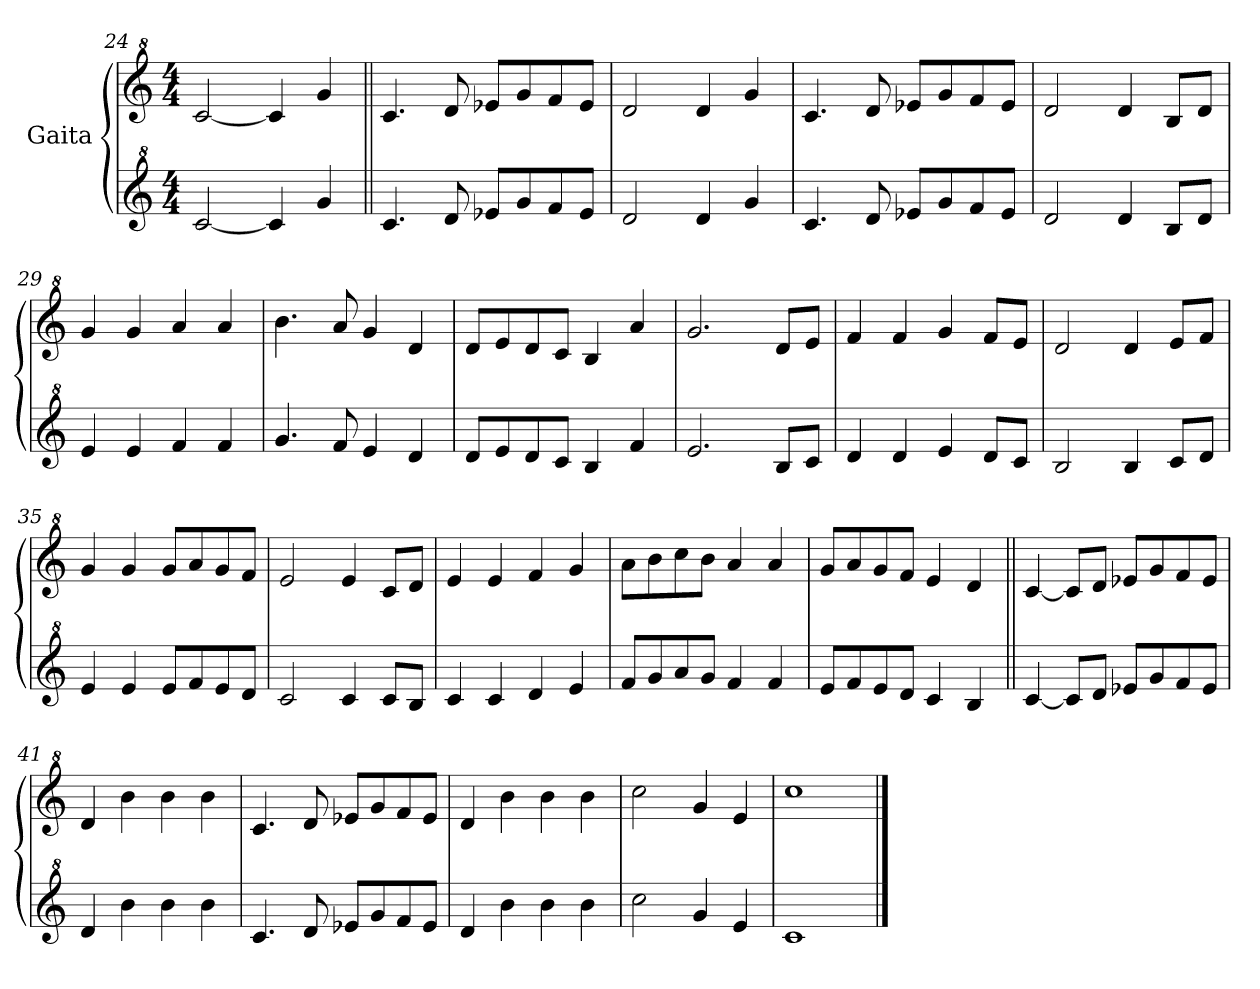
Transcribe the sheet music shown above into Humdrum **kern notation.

**kern	**kern
*part2	*part1
*staff2	*staff1
*I"Gaita	*I"Gaita
*clefG^2	*clefG^2
*k[]	*k[]
*M4/4	*M4/4
=24	=24
[2cc/	[2cc/
4cc/]	4cc/]
4gg/	4gg/
=25||	=25||
4.cc/	4.cc/
8dd/	8dd/
8ee-X/L	8ee-X/L
8gg/	8gg/
8ff/	8ff/
8ee-/J	8ee-/J
=26	=26
2dd/	2dd/
4dd/	4dd/
4gg/	4gg/
!!LO:LB:g=z
=27	=27
4.cc/	4.cc/
8dd/	8dd/
8ee-X/L	8ee-X/L
8gg/	8gg/
8ff/	8ff/
8ee-/J	8ee-/J
=28	=28
2dd/	2dd/
4dd/	4dd/
8b/L	8b/L
8dd/J	8dd/J
=29	=29
4ee/	4gg/
4ee/	4gg/
4ff/	4aa/
4ff/	4aa/
=30	=30
4.gg/	4.bb\
8ff/	8aa/
4ee/	4gg/
4dd/	4dd/
=31	=31
8dd/L	8dd/L
8ee/	8ee/
8dd/	8dd/
8cc/J	8cc/J
4b/	4b/
4ff/	4aa/
=32	=32
2.ee/	2.gg/
8b/L	8dd/L
8cc/J	8ee/J
=33	=33
4dd/	4ff/
4dd/	4ff/
4ee/	4gg/
8dd/L	8ff/L
8cc/J	8ee/J
=34	=34
2b/	2dd/
4b/	4dd/
8cc/L	8ee/L
8dd/J	8ff/J
!!LO:LB:g=z
=35	=35
4ee/	4gg/
4ee/	4gg/
8ee/L	8gg/L
8ff/	8aa/
8ee/	8gg/
8dd/J	8ff/J
=36	=36
2cc/	2ee/
4cc/	4ee/
8cc/L	8cc/L
8b/J	8dd/J
=37	=37
4cc/	4ee/
4cc/	4ee/
4dd/	4ff/
4ee/	4gg/
=38	=38
8ff/L	8aa\L
8gg/	8bb\
8aa/	8ccc\
8gg/J	8bb\J
4ff/	4aa/
4ff/	4aa/
=39	=39
8ee/L	8gg/L
8ff/	8aa/
8ee/	8gg/
8dd/J	8ff/J
4cc/	4ee/
4b/	4dd/
=40||	=40||
[4cc/	[4cc/
8cc/L]	8cc/L]
8dd/J	8dd/J
8ee-X/L	8ee-X/L
8gg/	8gg/
8ff/	8ff/
8ee-/J	8ee-/J
=41	=41
4dd/	4dd/
4bb\	4bb\
4bb\	4bb\
4bb\	4bb\
!!LO:LB:g=z
=42	=42
4.cc/	4.cc/
8dd/	8dd/
8ee-X/L	8ee-X/L
8gg/	8gg/
8ff/	8ff/
8ee-/J	8ee-/J
=43	=43
4dd/	4dd/
4bb\	4bb\
4bb\	4bb\
4bb\	4bb\
=44	=44
2ccc\	2ccc\
4gg/	4gg/
4ee/	4ee/
=45	=45
1cc	1ccc
==	==
*-	*-
